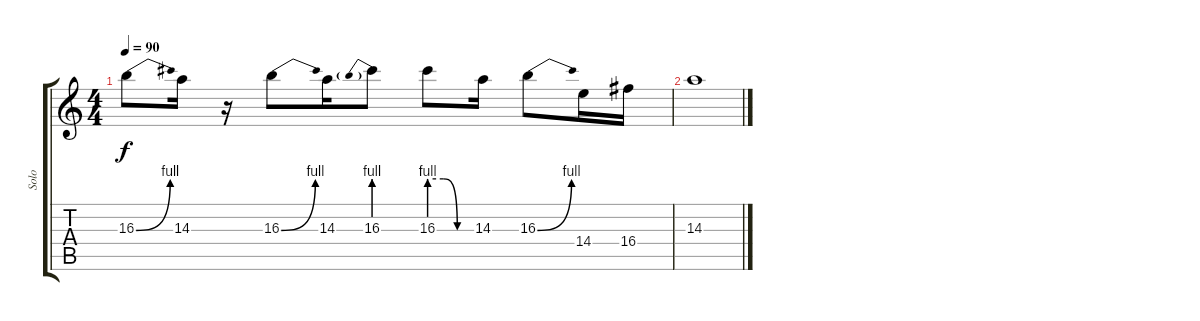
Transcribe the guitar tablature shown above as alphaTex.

\track ("Solo" "Solo") {instrument overdrivenguitar}
\staff {score tabs}
\tuning (E4 B3 G3 D3 A2 E2) {hide}
\ts (4 4)
\tempo 90
\clef g2
\ks c
16.3{be (bend 0 0 60 4)}.8{dy f} 14.3.16 r.16 16.3{be (bend 0 0 60 4)}.8 14.3.16 16.3{be (prebend 0 4 60 4)}.8 16.3{be (custom 0 4 20 4 40 0 60 0)}.8 14.3.16 16.3{be (bend 0 0 60 4)}.8 14.4.16 16.4.16 |
14.3.1
